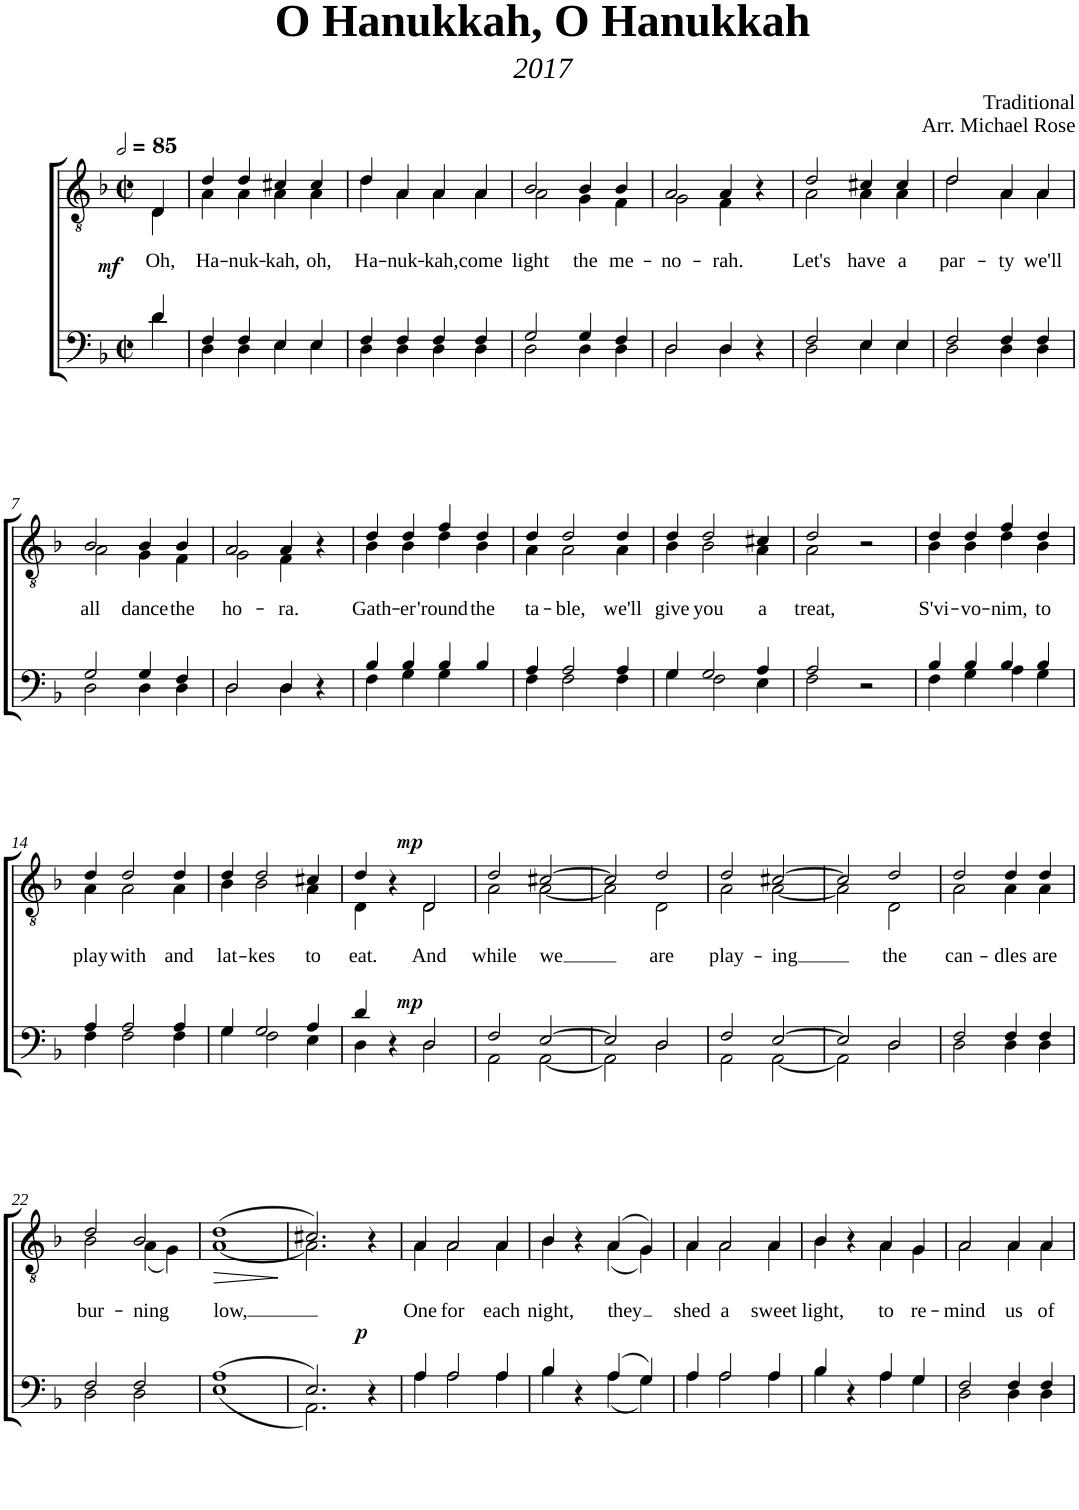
**kern	**dynam	**kern	**text	**dynam
*part2	*part2	*part1	*part1	*part1
*staff2	*staff2	*staff1	*staff1	*staff1
*I"Basses	*	*I"Tenors	*	*
*clefF4	*	*clefGv2	*	*
*k[b-]	*	*k[b-]	*	*
*M2/2	*	*M2/2	*	*
*met(c|)	*	*met(c|)	*	*
*MM170	*	*MM170	*	*
=	=	=	=	=
*^	*	*^	*	*
!	!	!	!	!	!LO:LY:b	!LO:DY:b
4d/	4d\	.	4D/	4D\	Oh,	mf
=1	=1	=1	=1	=1	=1	=1
!	!	!	!	!	!LO:LY:b	!
4F/	4D\	.	4d/	4A\	Ha-	.
!	!	!	!	!	!LO:LY:b	!
4F/	4D\	.	4d/	4A\	-nuk-	.
!	!	!	!	!	!LO:LY:b	!
4E/	4E\	.	4c#X/	4A\	-kah,	.
!	!	!	!	!	!LO:LY:b	!
4E/	4E\	.	4c#/	4A\	oh,	.
=2	=2	=2	=2	=2	=2	=2
!	!	!	!	!	!LO:LY:b	!
4F/	4D\	.	4d/	4d\	Ha-	.
!	!	!	!	!	!LO:LY:b	!
4F/	4D\	.	4A/	4A\	-nuk-	.
!	!	!	!	!	!LO:LY:b	!
4F/	4D\	.	4A/	4A\	-kah,	.
!	!	!	!	!	!LO:LY:b	!
4F/	4D\	.	4A/	4A\	come	.
=3	=3	=3	=3	=3	=3	=3
!	!	!	!	!	!LO:LY:b	!
2G/	2D\	.	2B-/	2A\	light	.
!	!	!	!	!	!LO:LY:b	!
4G/	4D\	.	4B-/	4G\	the	.
!	!	!	!	!	!LO:LY:b	!
4F/	4D\	.	4B-/	4F\	me-	.
=4	=4	=4	=4	=4	=4	=4
!	!	!	!	!	!LO:LY:b	!
2D/	2D\	.	2A/	2G\	-no-	.
!	!	!	!	!	!LO:LY:b	!
4D/	4D\	.	4A/	4F\	-rah.	.
4r	4ryy	.	4r	4ryy	.	.
=5	=5	=5	=5	=5	=5	=5
!	!	!	!	!	!LO:LY:b	!
2F/	2D\	.	2d/	2A\	Let's	.
!	!	!	!	!	!LO:LY:b	!
4E/	4E\	.	4c#X/	4A\	have	.
!	!	!	!	!	!LO:LY:b	!
4E/	4E\	.	4c#/	4A\	a	.
=6	=6	=6	=6	=6	=6	=6
!	!	!	!	!	!LO:LY:b	!
2F/	2D\	.	2d/	2d\	par-	.
!	!	!	!	!	!LO:LY:b	!
4F/	4D\	.	4A/	4A\	-ty	.
!	!	!	!	!	!LO:LY:b	!
4F/	4D\	.	4A/	4A\	we'll	.
!!LO:LB:g=z	!!
=7	=7	=7	=7	=7	=7	=7
!	!	!	!	!	!LO:LY:b	!
2G/	2D\	.	2B-/	2A\	all	.
!	!	!	!	!	!LO:LY:b	!
4G/	4D\	.	4B-/	4G\	dance	.
!	!	!	!	!	!LO:LY:b	!
4F/	4D\	.	4B-/	4F\	the	.
=8	=8	=8	=8	=8	=8	=8
!	!	!	!	!	!LO:LY:b	!
2D/	2D\	.	2A/	2G\	ho-	.
!	!	!	!	!	!LO:LY:b	!
4D/	4D\	.	4A/	4F\	-ra.	.
4r	4ryy	.	4r	4ryy	.	.
=9	=9	=9	=9	=9	=9	=9
!	!	!	!	!	!LO:LY:b	!
4B-/	4F\	.	4d/	4B-\	Gath-	.
!	!	!	!	!	!LO:LY:b	!
4B-/	4G\	.	4d/	4B-\	-er	.
!	!	!	!	!	!LO:LY:b	!
4B-/	4G\	.	4f/	4d\	'round	.
!	!	!	!	!	!LO:LY:b	!
4B-/	4ryy	.	4d/	4B-\	the	.
=10	=10	=10	=10	=10	=10	=10
!	!	!	!	!	!LO:LY:b	!
4A/	4F\	.	4d/	4A\	ta-	.
!	!	!	!	!	!LO:LY:b	!
2A/	2F\	.	2d/	2A\	-ble,	.
!	!	!	!	!	!LO:LY:b	!
4A/	4F\	.	4d/	4A\	we'll	.
=11	=11	=11	=11	=11	=11	=11
!	!	!	!	!	!LO:LY:b	!
4G/	4G\	.	4d/	4B-\	give	.
!	!	!	!	!	!LO:LY:b	!
2G/	2F\	.	2d/	2B-\	you	.
!	!	!	!	!	!LO:LY:b	!
4A/	4E\	.	4c#X/	4A\	a	.
=12	=12	=12	=12	=12	=12	=12
!	!	!	!	!	!LO:LY:b	!
2A/	2F\	.	2d/	2A\	treat,	.
2r	2ryy	.	2r	2ryy	.	.
=13	=13	=13	=13	=13	=13	=13
!	!	!	!	!	!LO:LY:b	!
4B-/	4F\	.	4d/	4B-\	S'vi-	.
!	!	!	!	!	!LO:LY:b	!
4B-/	4G\	.	4d/	4B-\	-vo-	.
!	!	!	!	!	!LO:LY:b	!
4B-/	4A\	.	4f/	4d\	-nim,	.
!	!	!	!	!	!LO:LY:b	!
4B-/	4G\	.	4d/	4B-\	to	.
!!LO:LB:g=z	!!
=14	=14	=14	=14	=14	=14	=14
!	!	!	!	!	!LO:LY:b	!
4A/	4F\	.	4d/	4A\	play	.
!	!	!	!	!	!LO:LY:b	!
2A/	2F\	.	2d/	2A\	with	.
!	!	!	!	!	!LO:LY:b	!
4A/	4F\	.	4d/	4A\	and	.
=15	=15	=15	=15	=15	=15	=15
!	!	!	!	!	!LO:LY:b	!
4G/	4G\	.	4d/	4B-\	lat-	.
!	!	!	!	!	!LO:LY:b	!
2G/	2F\	.	2d/	2B-\	-kes	.
!	!	!	!	!	!LO:LY:b	!
4A/	4E\	.	4c#X/	4A\	to	.
=16	=16	=16	=16	=16	=16	=16
!	!	!	!	!	!LO:LY:b	!
4d/	4D\	.	4d/	4D\	eat.	.
4r	4ryy	.	4r	4ryy	.	.
!	!	!LO:DY:a	!	!	!LO:LY:b	!LO:DY:a
2D/	2D\	mp	2D/	2D\	And	mp
=17	=17	=17	=17	=17	=17	=17
!	!	!	!	!	!LO:LY:b	!
2F/	2AA\	.	2d/	2A\	while	.
!	!	!	!	!	!LO:LY:b	!
[>2E/	[<2AA\	.	[>2c#X/	[<2A\	we	.
=18	=18	=18	=18	=18	=18	=18
2E/]	2AA\]	.	2c#/]	2A\]	.	.
!	!	!	!	!	!LO:LY:b	!
2D/	2D\	.	2d/	2D\	are	.
=19	=19	=19	=19	=19	=19	=19
!	!	!	!	!	!LO:LY:b	!
2F/	2AA\	.	2d/	2A\	play-	.
!	!	!	!	!	!LO:LY:b	!
[>2E/	[<2AA\	.	[>2c#X/	[<2A\	-ing	.
=20	=20	=20	=20	=20	=20	=20
2E/]	2AA\]	.	2c#/]	2A\]	.	.
!	!	!	!	!	!LO:LY:b	!
2D/	2D\	.	2d/	2D\	the	.
=21	=21	=21	=21	=21	=21	=21
!	!	!	!	!	!LO:LY:b	!
2F/	2D\	.	2d/	2A\	can-	.
!	!	!	!	!	!LO:LY:b	!
4F/	4D\	.	4d/	4A\	-dles	.
!	!	!	!	!	!LO:LY:b	!
4F/	4D\	.	4d/	4A\	are	.
!!LO:LB:g=z	!!
=22	=22	=22	=22	=22	=22	=22
!	!	!	!	!	!LO:LY:b	!
2F/	2D\	.	2d/	2B-\	bur-	.
!	!	!	!	!	!LO:LY:b	!
2F/	2D\	.	2B-/	(4A\	-ning	.
.	.	.	.	4G\)	.	.
=23	=23	=23	=23	=23	=23	=23
!	!	!	!	!	!LO:LY:b	!LO:HP:b
(>1A	(<1E	.	(>1d	[<1A	low,	>
*v	*v	*	*	*	*	*
*	*	*v	*v	*	*
.	.	.	.	]
=24	=24	=24	=24	=24
*^	*	*^	*	*
2.E/)	2.AA\)	.	2.c#X/)	2.A\]	.	.
4r	4ryy	.	4r	4ryy	.	.
=25	=25	=25	=25	=25	=25	=25
!	!	!	!	!	!LO:LY:b	!LO:DY:b
4A/	4A\	.	4A/	4A\	One	p
!	!	!	!	!	!LO:LY:b	!
2A/	2A\	.	2A/	2A\	for	.
!	!	!	!	!	!LO:LY:b	!
4A/	4A\	.	4A/	4A\	each	.
=26	=26	=26	=26	=26	=26	=26
!	!	!	!	!	!LO:LY:b	!
4B-/	4B-\	.	4B-/	4B-\	night,	.
4r	4ryy	.	4r	4ryy	.	.
!	!	!	!	!	!LO:LY:b	!
(4A/	(4A\	.	(4A/	(4A\	they	.
4G/)	4G\)	.	4G/)	4G\)	.	.
=27	=27	=27	=27	=27	=27	=27
!	!	!	!	!	!LO:LY:b	!
4A/	4A\	.	4A/	4A\	shed	.
!	!	!	!	!	!LO:LY:b	!
2A/	2A\	.	2A/	2A\	a	.
!	!	!	!	!	!LO:LY:b	!
4A/	4A\	.	4A/	4A\	sweet	.
=28	=28	=28	=28	=28	=28	=28
!	!	!	!	!	!LO:LY:b	!
4B-/	4B-\	.	4B-/	4B-\	light,	.
4r	4ryy	.	4r	4ryy	.	.
!	!	!	!	!	!LO:LY:b	!
4A/	4A\	.	4A/	4A\	to	.
!	!	!	!	!	!LO:LY:b	!
4G/	4G\	.	4G/	4G\	re-	.
=29	=29	=29	=29	=29	=29	=29
!	!	!	!	!	!LO:LY:b	!
2F/	2D\	.	2A/	2A\	-mind	.
!	!	!	!	!	!LO:LY:b	!
4F/	4D\	.	4A/	4A\	us	.
!	!	!	!	!	!LO:LY:b	!
4F/	4D\	.	4A/	4A\	of	.
*v	*v	*	*	*	*	*
*	*	*v	*v	*	*
=	=	=	=	=
*-	*-	*-	*-	*-
